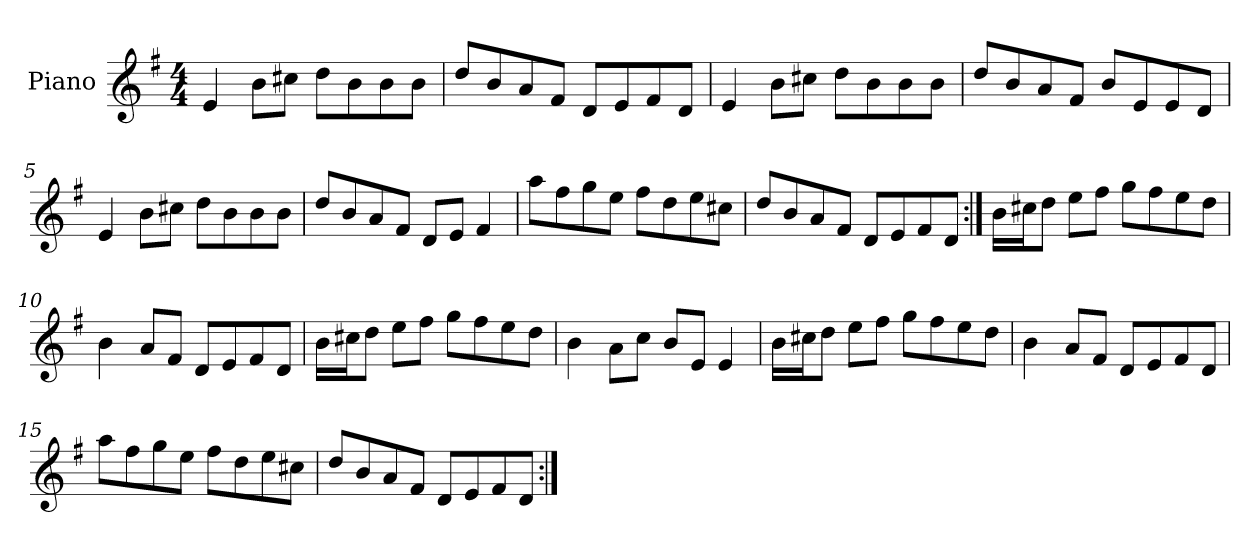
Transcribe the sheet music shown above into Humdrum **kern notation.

**kern
*part1
*staff1
*I"Piano
*I'Pno
*clefG2
*k[f#]
*e:
*M4/4
=1
4e/
8b\L
8cc#X\J
8dd\L
8b\
8b\
8b\J
=2
8dd/L
8b/
8a/
8f#/J
8d/L
8e/
8f#/
8d/J
=3
4e/
8b\L
8cc#X\J
8dd\L
8b\
8b\
8b\J
=4
8dd/L
8b/
8a/
8f#/J
8b/L
8e/
8e/
8d/J
!!LO:LB:g=z
=5
4e/
8b\L
8cc#X\J
8dd\L
8b\
8b\
8b\J
=6
8dd/L
8b/
8a/
8f#/J
8d/L
8e/J
4f#/
=7
8aa\L
8ff#\
8gg\
8ee\J
8ff#\L
8dd\
8ee\
8cc#X\J
=8
8dd/L
8b/
8a/
8f#/J
8d/L
8e/
8f#/
8d/J
!!LO:LB:g=z
=9:|!
16b\LL
16cc#X\J
8dd\J
8ee\L
8ff#\J
8gg\L
8ff#\
8ee\
8dd\J
=10
4b\
8a/L
8f#/J
8d/L
8e/
8f#/
8d/J
=11
16b\LL
16cc#X\J
8dd\J
8ee\L
8ff#\J
8gg\L
8ff#\
8ee\
8dd\J
=12
4b\
8a\L
8cc\J
8b/L
8e/J
4e/
!!LO:LB:g=z
=13
16b\LL
16cc#X\J
8dd\J
8ee\L
8ff#\J
8gg\L
8ff#\
8ee\
8dd\J
=14
4b\
8a/L
8f#/J
8d/L
8e/
8f#/
8d/J
=15
8aa\L
8ff#\
8gg\
8ee\J
8ff#\L
8dd\
8ee\
8cc#X\J
=16
8dd/L
8b/
8a/
8f#/J
8d/L
8e/
8f#/
8d/J
=:|!
*-
